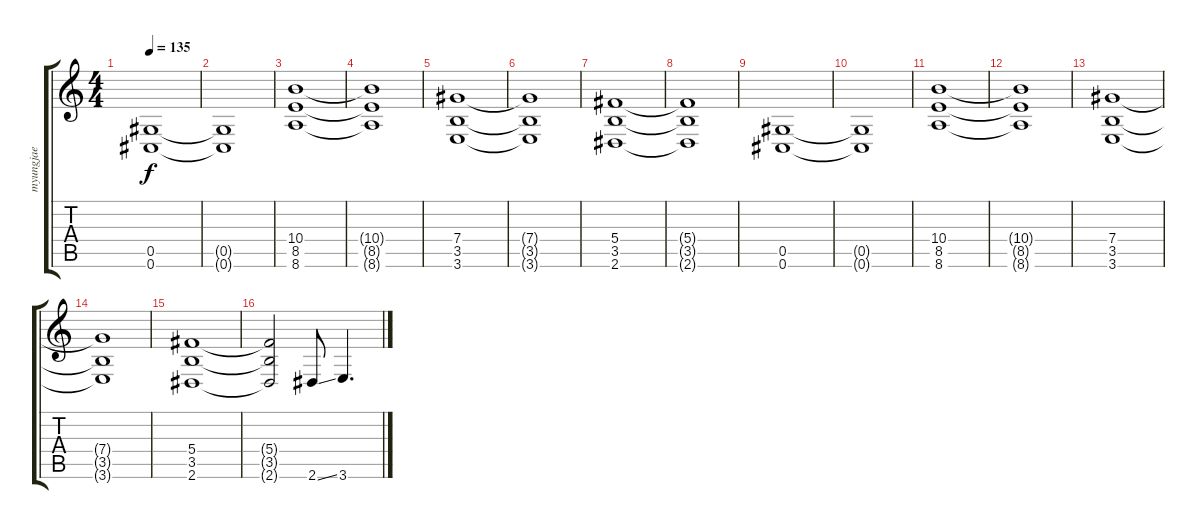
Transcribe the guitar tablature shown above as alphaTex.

\track ("myungjae" "myungjae") {instrument distortionguitar}
\staff {score tabs}
\tuning (Eb4 Bb3 Gb3 Db3 Ab2 Db2) {hide}
\ts (4 4)
\tempo 135
\clef g2
\ks c
(0.5 0.6).1{dy f} |
(0.5{t} 0.6{t}).1 |
(10.4 8.5 8.6).1 |
(10.4{t} 8.5{t} 8.6{t}).1 |
(7.4 3.5 3.6).1 |
(7.4{t} 3.5{t} 3.6{t}).1 |
(5.4 3.5 2.6).1 |
(5.4{t} 3.5{t} 2.6{t}).1 |
(0.5 0.6).1 |
(0.5{t} 0.6{t}).1 |
(10.4 8.5 8.6).1 |
(10.4{t} 8.5{t} 8.6{t}).1 |
(7.4 3.5 3.6).1 |
(7.4{t} 3.5{t} 3.6{t}).1 |
(5.4 3.5 2.6).1 |
(5.4{t} 3.5{t} 2.6{t}).2 2.6{ss}.8 3.6.4{d}
